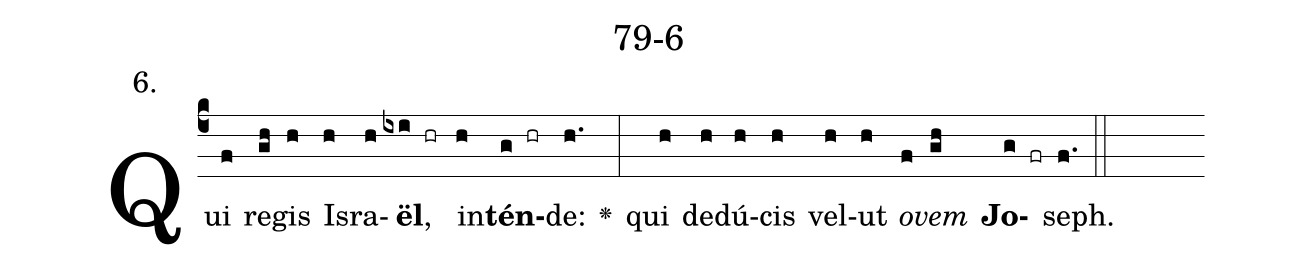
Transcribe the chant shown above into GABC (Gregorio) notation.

name: 79-6;
annotation: 6.;
%%
(c4)Qui(f) re(gh)gis(h) Is(h)ra(h)<b>ël</b>,(ixi hr) in(h)<b>tén</b>(g hr)de:(h.) <v>\greheightstar</v>(:) qui(h) de(h)dú(h)cis(h) vel(h)ut(h) <i>o</i>(f)<i>vem</i>(gh) <b>Jo</b>(g fr)seph.(f.) (::)


%E(h) u(h) o(f) u(gh) a(g) e.(f.) (::)
